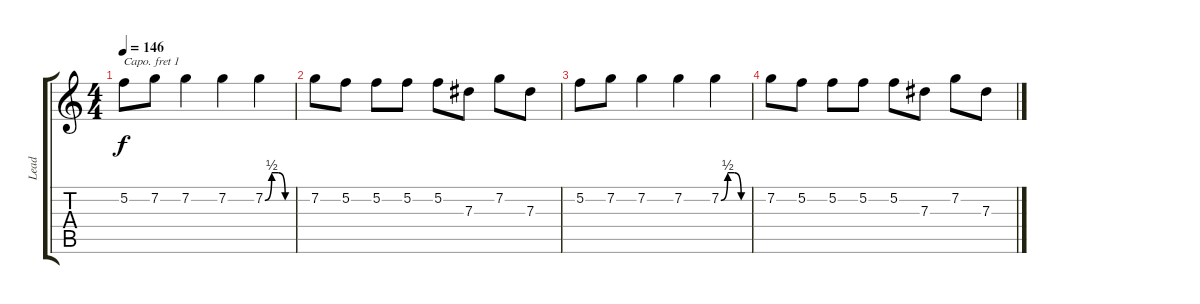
\track ("Lead " "Lead ") {instrument distortionguitar}
\staff {score tabs}
\capo 1
\tuning (E4 B3 G3 D3 A2 D2) {hide}
\ts (4 4)
\tempo 146
\clef g2
\ks c
5.2.8{dy f} 7.2.8 7.2.4 7.2.4 7.2{be (custom 0 0 15 2 30 2 45 0 60 0)}.4 |
7.2.8 5.2.8 5.2.8 5.2.8 5.2.8 7.3.8 7.2.8 7.3.8 |
5.2.8 7.2.8 7.2.4 7.2.4 7.2{be (custom 0 0 15 2 30 2 45 0 60 0)}.4 |
7.2.8 5.2.8 5.2.8 5.2.8 5.2.8 7.3.8 7.2.8 7.3.8
